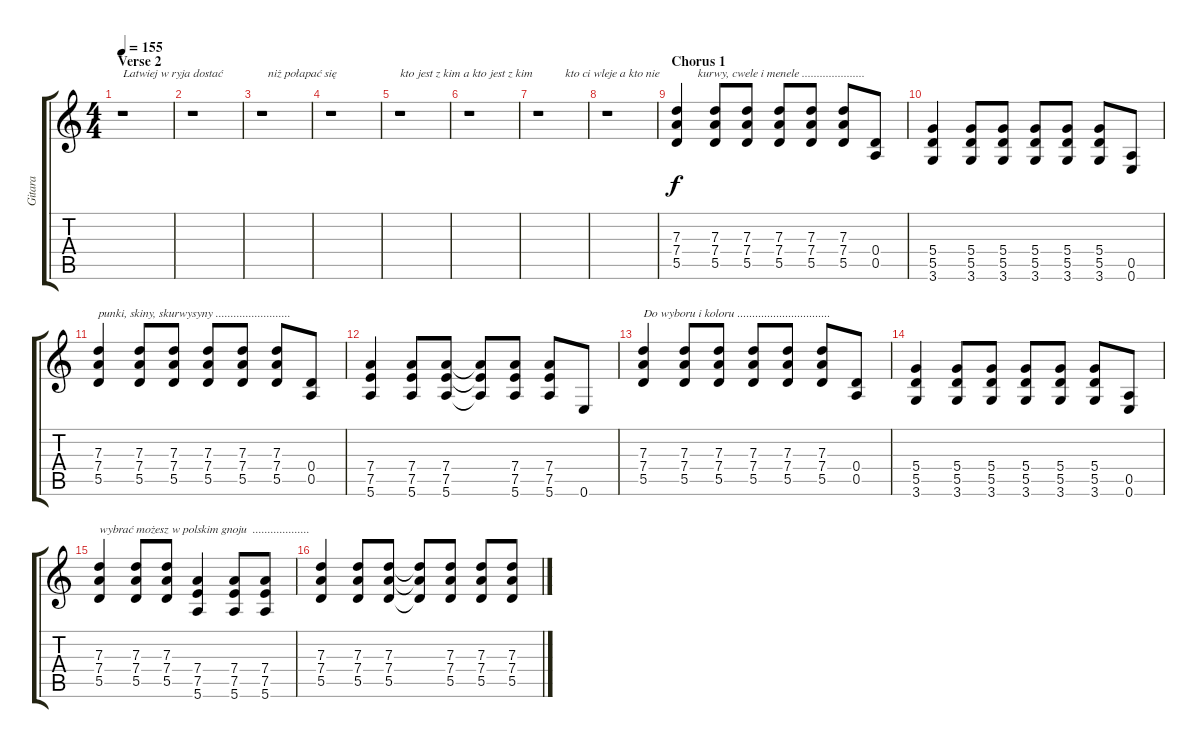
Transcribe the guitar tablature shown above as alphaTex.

\track ("Gitara     - Kefir" "Gitara    ") {instrument distortionguitar}
\staff {score tabs}
\tuning (E4 B3 G3 D3 A2 E2) {hide}
\ts (4 4)
\section ("" "Verse 2")
\tempo 155
\clef g2
\ks c
r.1{txt "Latwiej w ryja dostać" dy f} |
r.1 |
r.1{txt "  niż połapać się"} |
r.1 |
r.1{txt "kto jest z kim a kto jest z kim"} |
r.1 |
r.1{txt "         kto ci wleje a kto nie"} |
r.1 |
\section ("" "Chorus 1")
(7.3 7.4 5.5).4{txt "       kurwy, cwele i menele ....................."} (7.3 7.4 5.5).8 (7.3 7.4 5.5).8 (7.3 7.4 5.5).8 (7.3 7.4 5.5).8 (7.3 7.4 5.5).8 (0.4 0.5).8 |
(5.4 5.5 3.6).4 (5.4 5.5 3.6).8 (5.4 5.5 3.6).8 (5.4 5.5 3.6).8 (5.4 5.5 3.6).8 (5.4 5.5 3.6).8 (0.5 0.6).8 |
(7.3 7.4 5.5).4{txt "punki, skiny, skurwysyny ........................."} (7.3 7.4 5.5).8 (7.3 7.4 5.5).8 (7.3 7.4 5.5).8 (7.3 7.4 5.5).8 (7.3 7.4 5.5).8 (0.4 0.5).8 |
(7.4 7.5 5.6).4 (7.4 7.5 5.6).8 (7.4 7.5 5.6).8 (7.4{t} 7.5{t} 5.6{t}).8 (7.4 7.5 5.6).8 (7.4 7.5 5.6).8 0.6.8 |
(7.3 7.4 5.5).4{txt "Do wyboru i koloru ..............................."} (7.3 7.4 5.5).8 (7.3 7.4 5.5).8 (7.3 7.4 5.5).8 (7.3 7.4 5.5).8 (7.3 7.4 5.5).8 (0.4 0.5).8 |
(5.4 5.5 3.6).4 (5.4 5.5 3.6).8 (5.4 5.5 3.6).8 (5.4 5.5 3.6).8 (5.4 5.5 3.6).8 (5.4 5.5 3.6).8 (0.5 0.6).8 |
(7.3 7.4 5.5).4{txt "wybrać możesz w polskim gnoju  ..................."} (7.3 7.4 5.5).8 (7.3 7.4 5.5).8 (7.4 7.5 5.6).4 (7.4 7.5 5.6).8 (7.4 7.5 5.6).8 |
(7.3 7.4 5.5).4 (7.3 7.4 5.5).8 (7.3 7.4 5.5).8 (7.3{t} 7.4{t} 5.5{t}).8 (7.3 7.4 5.5).8 (7.3 7.4 5.5).8 (7.3 7.4 5.5).8
